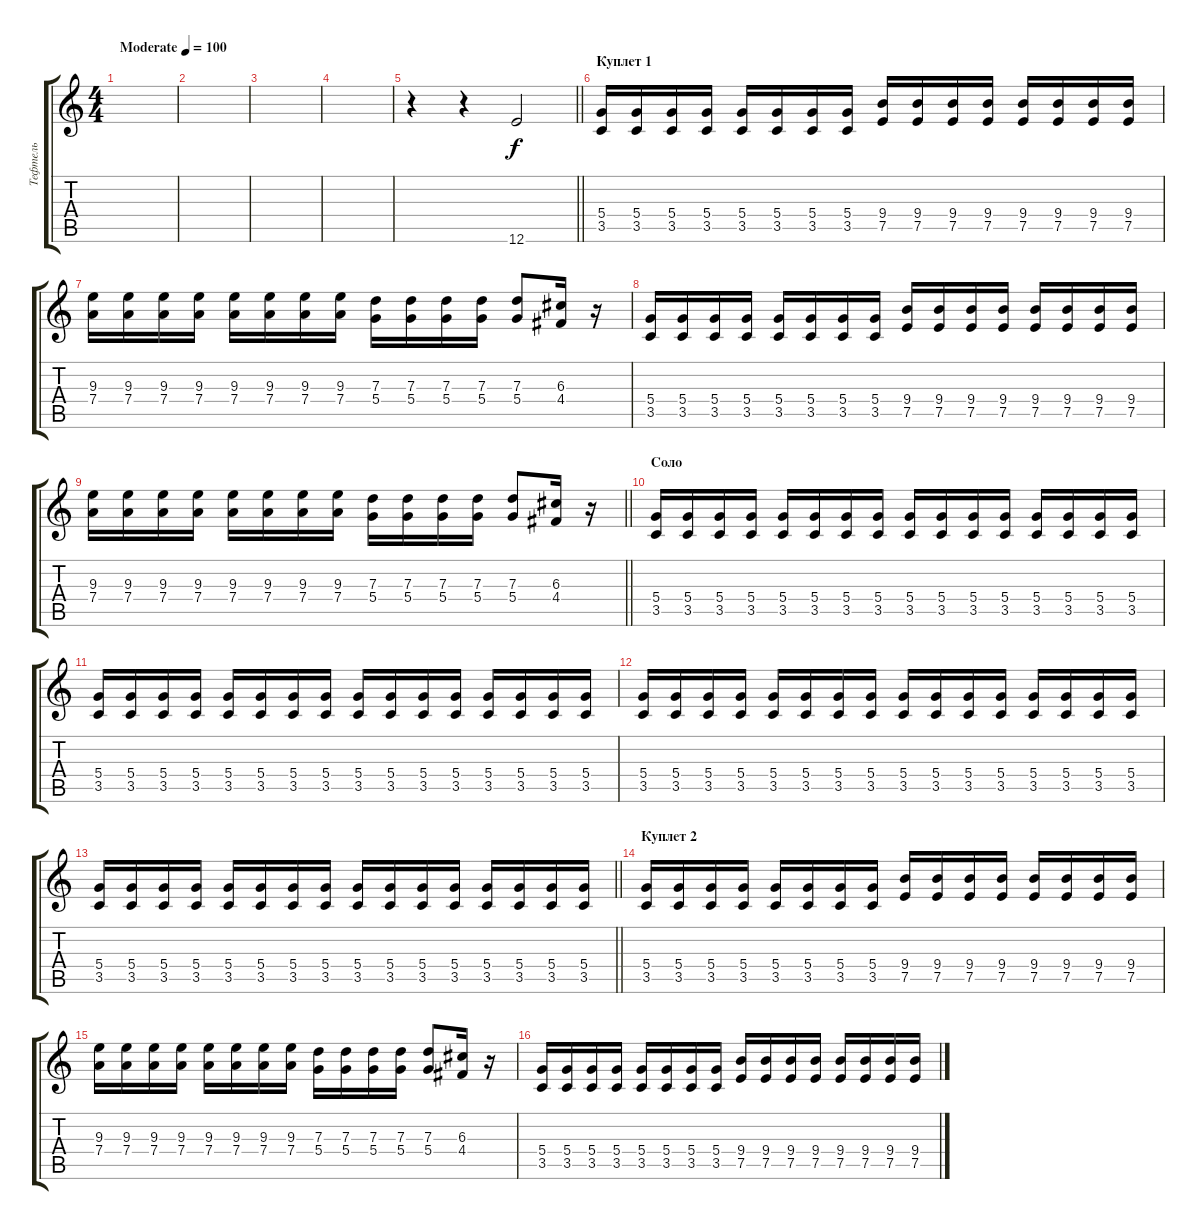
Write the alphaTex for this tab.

\track ("Тефтель" "Тефтель") {instrument distortionguitar}
\staff {score tabs}
\tuning (E4 B3 G3 D3 A2 E2) {hide}
\ts (4 4)
\tempo (100 "Moderate")
\clef g2
\ks c
|
|
|
|
\barLineRight lightlight
r.4{balance 16} r.4 12.6.2 |
\section ("" "Куплет 1")
(5.4 3.5).16{balance 0} (5.4 3.5).16 (5.4 3.5).16 (5.4 3.5).16 (5.4 3.5).16 (5.4 3.5).16 (5.4 3.5).16 (5.4 3.5).16 (9.4 7.5).16 (9.4 7.5).16 (9.4 7.5).16 (9.4 7.5).16 (9.4 7.5).16 (9.4 7.5).16 (9.4 7.5).16 (9.4 7.5).16 |
(9.3 7.4).16 (9.3 7.4).16 (9.3 7.4).16 (9.3 7.4).16 (9.3 7.4).16 (9.3 7.4).16 (9.3 7.4).16 (9.3 7.4).16 (7.3 5.4).16 (7.3 5.4).16 (7.3 5.4).16 (7.3 5.4).16 (7.3 5.4).8 (6.3 4.4).16 r.16 |
(5.4 3.5).16 (5.4 3.5).16 (5.4 3.5).16 (5.4 3.5).16 (5.4 3.5).16 (5.4 3.5).16 (5.4 3.5).16 (5.4 3.5).16 (9.4 7.5).16 (9.4 7.5).16 (9.4 7.5).16 (9.4 7.5).16 (9.4 7.5).16 (9.4 7.5).16 (9.4 7.5).16 (9.4 7.5).16 |
\barLineRight lightlight
(9.3 7.4).16 (9.3 7.4).16 (9.3 7.4).16 (9.3 7.4).16 (9.3 7.4).16 (9.3 7.4).16 (9.3 7.4).16 (9.3 7.4).16 (7.3 5.4).16 (7.3 5.4).16 (7.3 5.4).16 (7.3 5.4).16 (7.3 5.4).8 (6.3 4.4).16 r.16 |
\section ("" "Соло")
(5.4 3.5).16 (5.4 3.5).16 (5.4 3.5).16 (5.4 3.5).16 (5.4 3.5).16 (5.4 3.5).16 (5.4 3.5).16 (5.4 3.5).16 (5.4 3.5).16 (5.4 3.5).16 (5.4 3.5).16 (5.4 3.5).16 (5.4 3.5).16 (5.4 3.5).16 (5.4 3.5).16 (5.4 3.5).16 |
(5.4 3.5).16 (5.4 3.5).16 (5.4 3.5).16 (5.4 3.5).16 (5.4 3.5).16 (5.4 3.5).16 (5.4 3.5).16 (5.4 3.5).16 (5.4 3.5).16 (5.4 3.5).16 (5.4 3.5).16 (5.4 3.5).16 (5.4 3.5).16 (5.4 3.5).16 (5.4 3.5).16 (5.4 3.5).16 |
(5.4 3.5).16 (5.4 3.5).16 (5.4 3.5).16 (5.4 3.5).16 (5.4 3.5).16 (5.4 3.5).16 (5.4 3.5).16 (5.4 3.5).16 (5.4 3.5).16 (5.4 3.5).16 (5.4 3.5).16 (5.4 3.5).16 (5.4 3.5).16 (5.4 3.5).16 (5.4 3.5).16 (5.4 3.5).16 |
\barLineRight lightlight
(5.4 3.5).16 (5.4 3.5).16 (5.4 3.5).16 (5.4 3.5).16 (5.4 3.5).16 (5.4 3.5).16 (5.4 3.5).16 (5.4 3.5).16 (5.4 3.5).16 (5.4 3.5).16 (5.4 3.5).16 (5.4 3.5).16 (5.4 3.5).16 (5.4 3.5).16 (5.4 3.5).16 (5.4 3.5).16 |
\section ("" "Куплет 2")
(5.4 3.5).16 (5.4 3.5).16 (5.4 3.5).16 (5.4 3.5).16 (5.4 3.5).16 (5.4 3.5).16 (5.4 3.5).16 (5.4 3.5).16 (9.4 7.5).16 (9.4 7.5).16 (9.4 7.5).16 (9.4 7.5).16 (9.4 7.5).16 (9.4 7.5).16 (9.4 7.5).16 (9.4 7.5).16 |
(9.3 7.4).16 (9.3 7.4).16 (9.3 7.4).16 (9.3 7.4).16 (9.3 7.4).16 (9.3 7.4).16 (9.3 7.4).16 (9.3 7.4).16 (7.3 5.4).16 (7.3 5.4).16 (7.3 5.4).16 (7.3 5.4).16 (7.3 5.4).8 (6.3 4.4).16 r.16 |
(5.4 3.5).16 (5.4 3.5).16 (5.4 3.5).16 (5.4 3.5).16 (5.4 3.5).16 (5.4 3.5).16 (5.4 3.5).16 (5.4 3.5).16 (9.4 7.5).16 (9.4 7.5).16 (9.4 7.5).16 (9.4 7.5).16 (9.4 7.5).16 (9.4 7.5).16 (9.4 7.5).16 (9.4 7.5).16
